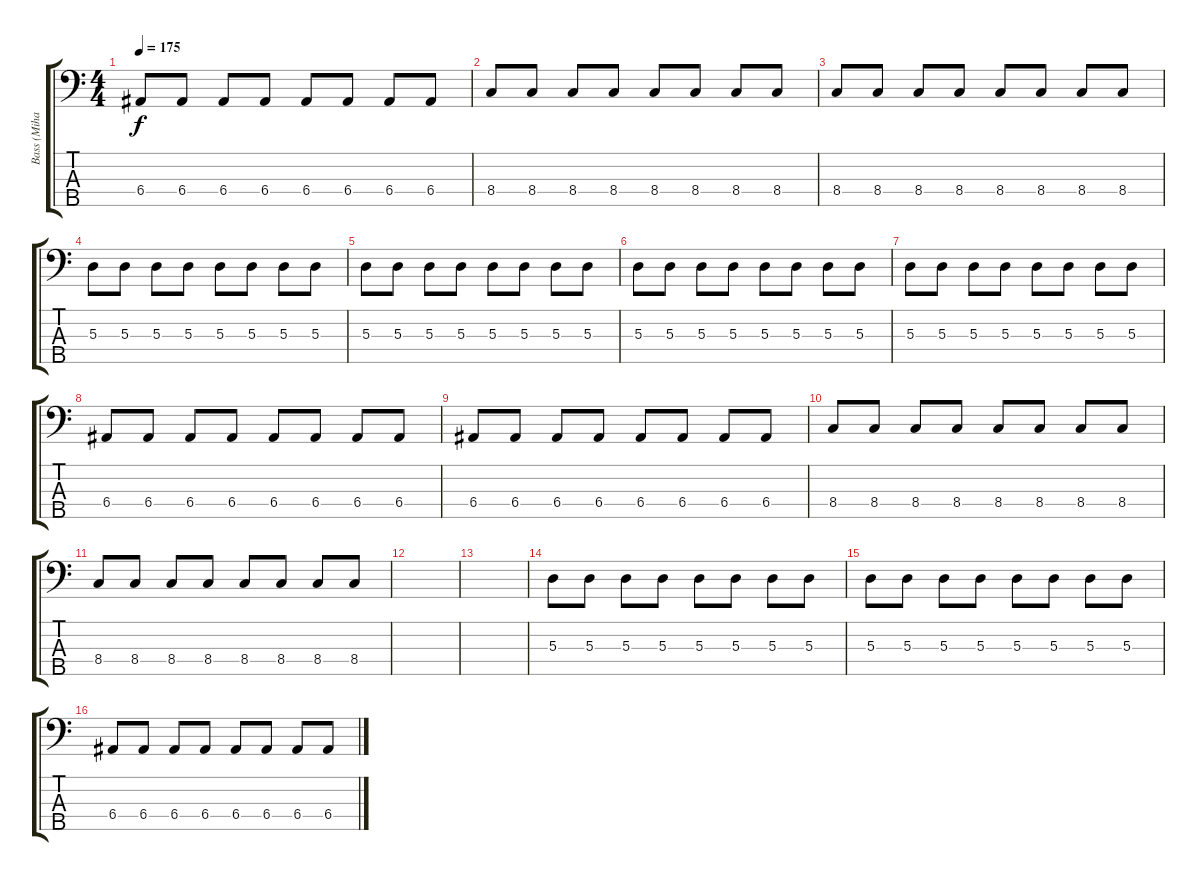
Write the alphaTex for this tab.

\track ("Bass (Mihael Braèko)" "Bass (Miha") {instrument electricbassfinger}
\staff {score tabs}
\tuning (G2 D2 A1 E1 B0) {hide}
\ts (4 4)
\tempo 175
\clef f4
\ks c
6.4.8{dy f} 6.4.8 6.4.8 6.4.8 6.4.8 6.4.8 6.4.8 6.4.8 |
8.4.8 8.4.8 8.4.8 8.4.8 8.4.8 8.4.8 8.4.8 8.4.8 |
8.4.8 8.4.8 8.4.8 8.4.8 8.4.8 8.4.8 8.4.8 8.4.8 |
5.3.8 5.3.8 5.3.8 5.3.8 5.3.8 5.3.8 5.3.8 5.3.8 |
5.3.8 5.3.8 5.3.8 5.3.8 5.3.8 5.3.8 5.3.8 5.3.8 |
5.3.8 5.3.8 5.3.8 5.3.8 5.3.8 5.3.8 5.3.8 5.3.8 |
5.3.8 5.3.8 5.3.8 5.3.8 5.3.8 5.3.8 5.3.8 5.3.8 |
6.4.8 6.4.8 6.4.8 6.4.8 6.4.8 6.4.8 6.4.8 6.4.8 |
6.4.8 6.4.8 6.4.8 6.4.8 6.4.8 6.4.8 6.4.8 6.4.8 |
8.4.8 8.4.8 8.4.8 8.4.8 8.4.8 8.4.8 8.4.8 8.4.8 |
8.4.8 8.4.8 8.4.8 8.4.8 8.4.8 8.4.8 8.4.8 8.4.8 |
|
|
5.3.8 5.3.8 5.3.8 5.3.8 5.3.8 5.3.8 5.3.8 5.3.8 |
5.3.8 5.3.8 5.3.8 5.3.8 5.3.8 5.3.8 5.3.8 5.3.8 |
6.4.8 6.4.8 6.4.8 6.4.8 6.4.8 6.4.8 6.4.8 6.4.8
